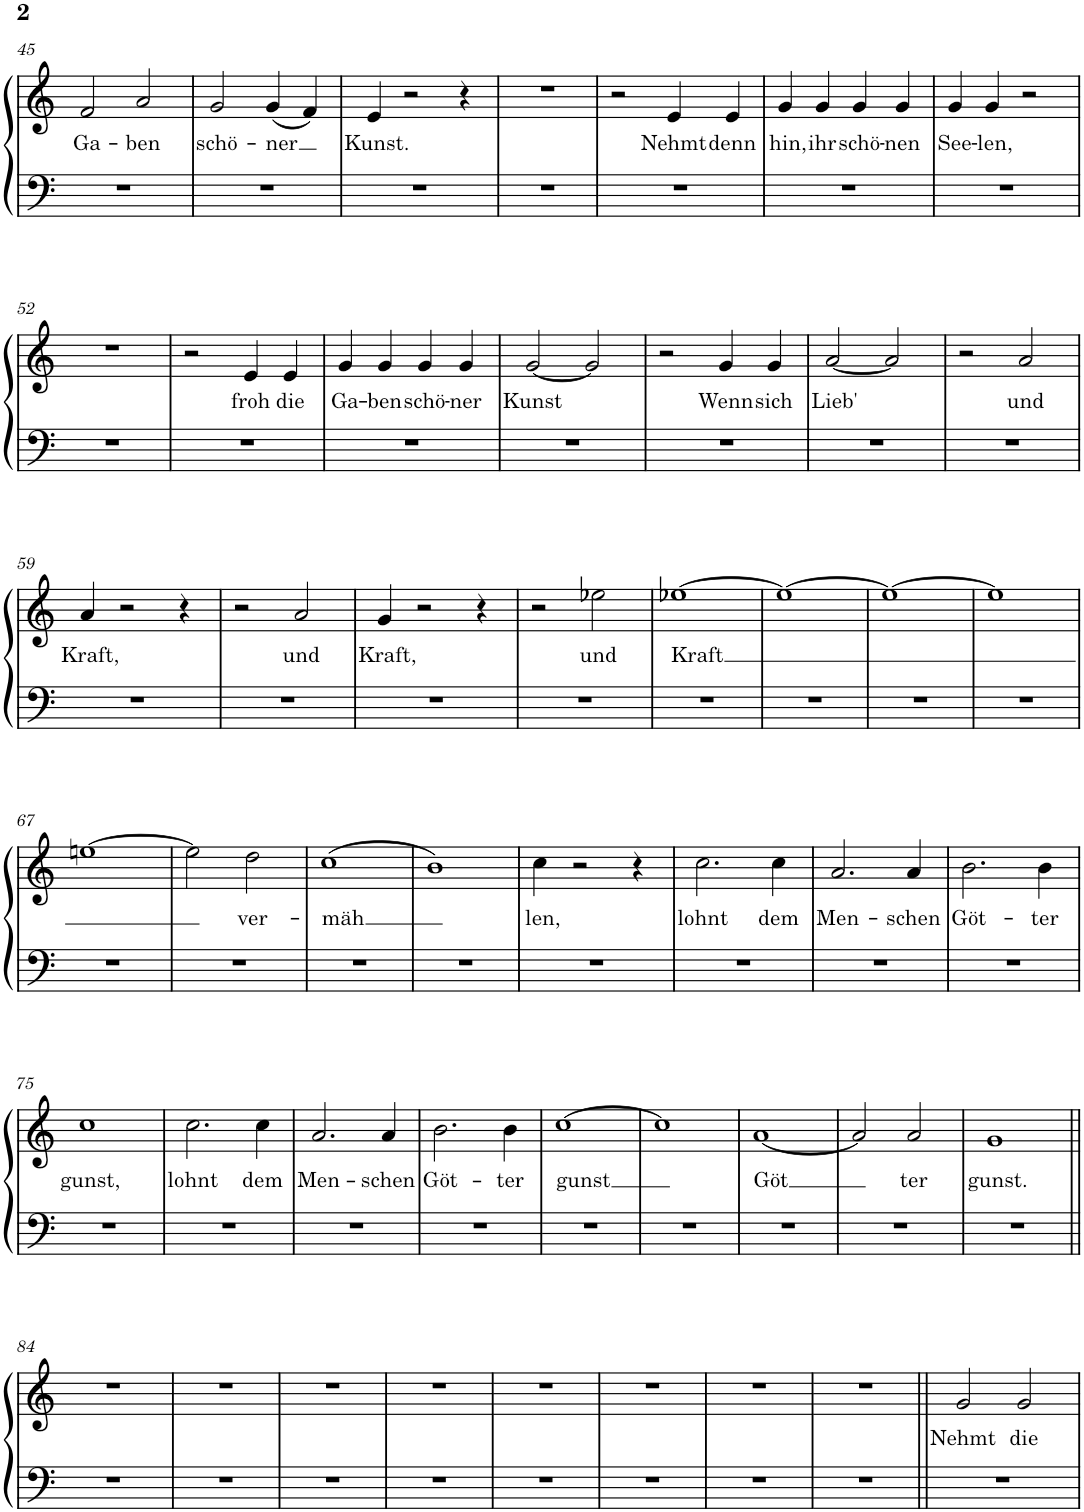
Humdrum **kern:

**kern	**kern	**text
*part1	*part1	*part1
*staff2	*staff1	*staff1
*I"Piano	*	*
*I'Pno.	*	*
!!LO:PB:g=z
*clefF4	*clefG2	*
*k[]	*k[]	*
*M2/2	*M2/2	*
*met(c|)	*met(c|)	*
=45	=45	=45
!	!	!LO:LY:b
1r	2f/	Ga-
!	!	!LO:LY:b
.	2a/	-ben
=46	=46	=46
!	!	!LO:LY:b
1r	2g/	schö-
!	!	!LO:LY:b
.	(4g/	-ner
.	4f/)	.
=47	=47	=47
!	!	!LO:LY:b
1r	4e/	Kunst.
.	2r	.
.	4r	.
=48	=48	=48
1r	1r	.
=49	=49	=49
1r	2r	.
!	!	!LO:LY:b
.	4e/	Nehmt
!	!	!LO:LY:b
.	4e/	denn
=50	=50	=50
!	!	!LO:LY:b
1r	4g/	hin,
!	!	!LO:LY:b
.	4g/	ihr
!	!	!LO:LY:b
.	4g/	schö-
!	!	!LO:LY:b
.	4g/	-nen
=51	=51	=51
!	!	!LO:LY:b
1r	4g/	See-
!	!	!LO:LY:b
.	4g/	-len,
.	2r	.
!!LO:LB:g=z
=52	=52	=52
1r	1r	.
=53	=53	=53
1r	2r	.
!	!	!LO:LY:b
.	4e/	froh
!	!	!LO:LY:b
.	4e/	die
=54	=54	=54
!	!	!LO:LY:b
1r	4g/	Ga-
!	!	!LO:LY:b
.	4g/	-ben
!	!	!LO:LY:b
.	4g/	schö-
!	!	!LO:LY:b
.	4g/	-ner
=55	=55	=55
!	!	!LO:LY:b
1r	[2g/	Kunst
.	2g/]	.
=56	=56	=56
1r	2r	.
!	!	!LO:LY:b
.	4g/	Wenn
!	!	!LO:LY:b
.	4g/	sich
=57	=57	=57
!	!	!LO:LY:b
1r	[2a/	Lieb'
.	2a/]	.
=58	=58	=58
1r	2r	.
!	!	!LO:LY:b
.	2a/	und
!!LO:LB:g=z
=59	=59	=59
!	!	!LO:LY:b
1r	4a/	Kraft,
.	2r	.
.	4r	.
=60	=60	=60
1r	2r	.
!	!	!LO:LY:b
.	2a/	und
=61	=61	=61
!	!	!LO:LY:b
1r	4g/	Kraft,
.	2r	.
.	4r	.
=62	=62	=62
1r	2r	.
!	!	!LO:LY:b
.	2ee-X\	und
=63	=63	=63
!	!	!LO:LY:b
1r	[1ee-X	Kraft
=64	=64	=64
1r	1ee-_	.
=65	=65	=65
1r	1ee-_	.
=66	=66	=66
1r	1ee-]	.
!!LO:LB:g=z
=67	=67	=67
1r	[1een	.
=68	=68	=68
1r	2ee\]	.
!	!	!LO:LY:b
.	2dd\	ver-
=69	=69	=69
!	!	!LO:LY:b
1r	(1cc	-mäh
=70	=70	=70
1r	1b)	.
=71	=71	=71
!	!	!LO:LY:b
1r	4cc\	len,
.	2r	.
.	4r	.
=72	=72	=72
!	!	!LO:LY:b
1r	2.cc\	lohnt
!	!	!LO:LY:b
.	4cc\	dem
=73	=73	=73
!	!	!LO:LY:b
1r	2.a/	Men-
!	!	!LO:LY:b
.	4a/	-schen
=74	=74	=74
!	!	!LO:LY:b
1r	2.b\	Göt-
!	!	!LO:LY:b
.	4b\	-ter
!!LO:LB:g=z
=75	=75	=75
!	!	!LO:LY:b
1r	1cc	gunst,
=76	=76	=76
!	!	!LO:LY:b
1r	2.cc\	lohnt
!	!	!LO:LY:b
.	4cc\	dem
=77	=77	=77
!	!	!LO:LY:b
1r	2.a/	Men-
!	!	!LO:LY:b
.	4a/	-schen
=78	=78	=78
!	!	!LO:LY:b
1r	2.b\	Göt-
!	!	!LO:LY:b
.	4b\	-ter
=79	=79	=79
!	!	!LO:LY:b
1r	[1cc	gunst
=80	=80	=80
1r	1cc]	.
=81	=81	=81
!	!	!LO:LY:b
1r	[1a	Göt
=82	=82	=82
1r	2a/]	.
!	!	!LO:LY:b
.	2a/	ter
=83	=83	=83
!	!	!LO:LY:b
1r	1g	gunst.
!!LO:LB:g=z
=84||	=84||	=84||
1r	1r	.
=85	=85	=85
1r	1r	.
=86	=86	=86
1r	1r	.
=87	=87	=87
1r	1r	.
=88	=88	=88
1r	1r	.
=89	=89	=89
1r	1r	.
=90	=90	=90
1r	1r	.
=91	=91	=91
1r	1r	.
=92||	=92||	=92||
!	!	!LO:LY:b
1r	2g/	Nehmt
!	!	!LO:LY:b
.	2g/	die
=	=	=
*-	*-	*-
